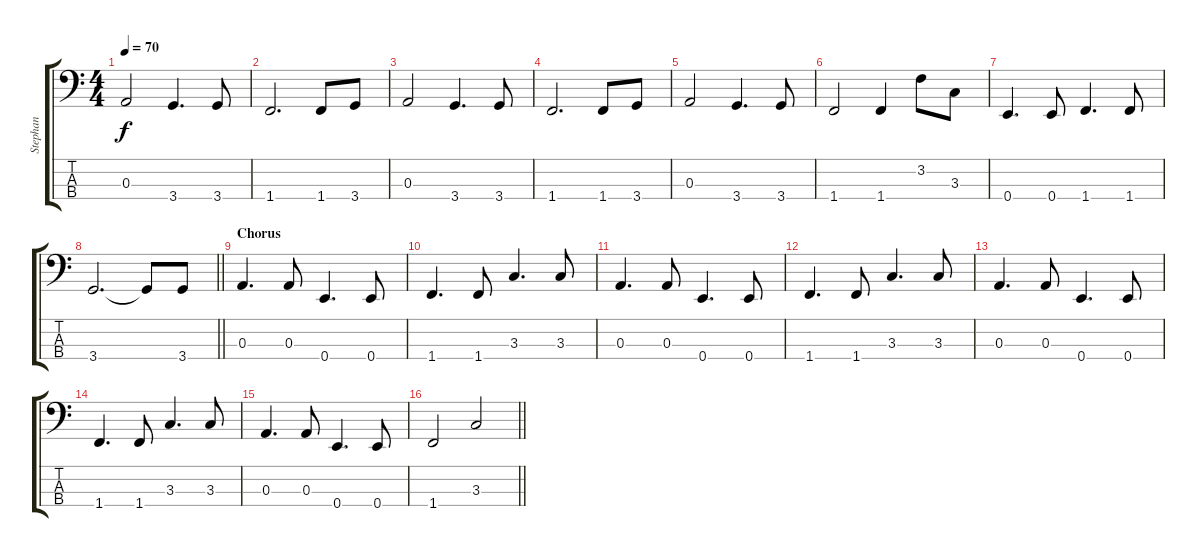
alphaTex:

\track ("Stephan" "Stephan") {instrument electricbassfinger}
\staff {score tabs}
\tuning (G2 D2 A1 E1) {hide}
\ts (4 4)
\tempo 70
\clef f4
\ks c
0.3.2{dy f} 3.4.4{d} 3.4.8 |
1.4.2{d} 1.4.8 3.4.8 |
0.3.2 3.4.4{d} 3.4.8 |
1.4.2{d} 1.4.8 3.4.8 |
0.3.2 3.4.4{d} 3.4.8 |
1.4.2 1.4.4 3.2.8 3.3.8 |
0.4.4{d} 0.4.8 1.4.4{d} 1.4.8 |
\barLineRight lightlight
3.4.2{d} 3.4{t}.8 3.4.8 |
\section ("" "Chorus")
0.3.4{d} 0.3.8 0.4.4{d} 0.4.8 |
1.4.4{d} 1.4.8 3.3.4{d} 3.3.8 |
0.3.4{d} 0.3.8 0.4.4{d} 0.4.8 |
1.4.4{d} 1.4.8 3.3.4{d} 3.3.8 |
0.3.4{d} 0.3.8 0.4.4{d} 0.4.8 |
1.4.4{d} 1.4.8 3.3.4{d} 3.3.8 |
0.3.4{d} 0.3.8 0.4.4{d} 0.4.8 |
\barLineRight lightlight
1.4.2 3.3.2
